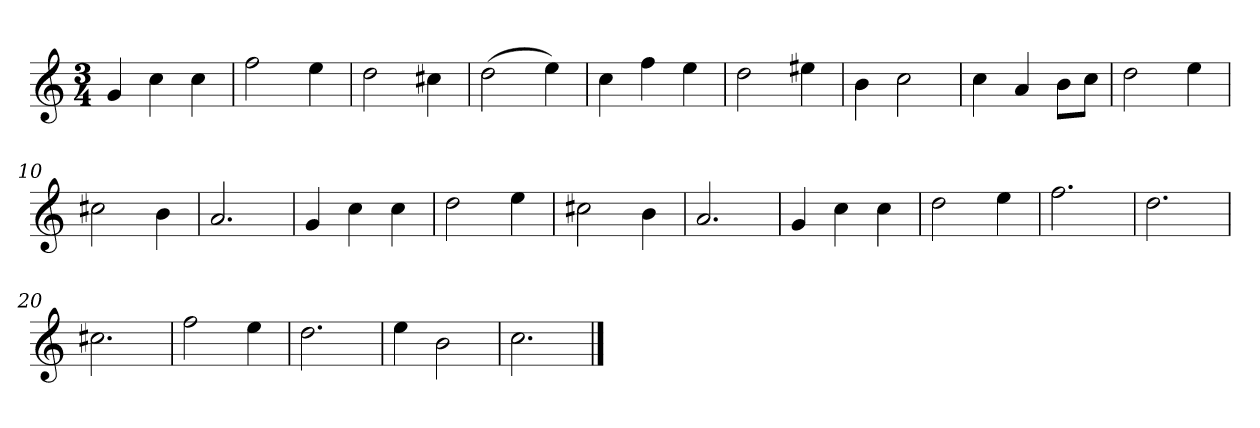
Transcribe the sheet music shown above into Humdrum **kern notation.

**kern
*part1
*staff1
*k[]
*M3/4
*MM120
=1
4g
4cc
4cc
=2
2ff
4ee
=3
2dd
4cc#X
=4
(2dd
4ee)
=5
4cc
4ff
4ee
=6
2dd
4ee#X
=7
4b
2cc
=8
4cc
4a
8bL
8ccJ
=9
2dd
4ee
=10
2cc#X
4b
=11
2.a
=12
4g
4cc
4cc
=13
2dd
4ee
=14
2cc#X
4b
=15
2.a
=16
4g
4cc
4cc
=17
2dd
4ee
=18
2.ff
=19
2.dd
=20
2.cc#X
=21
2ff
4ee
=22
2.dd
=23
4ee
2b
=24
2.cc
==
*-
